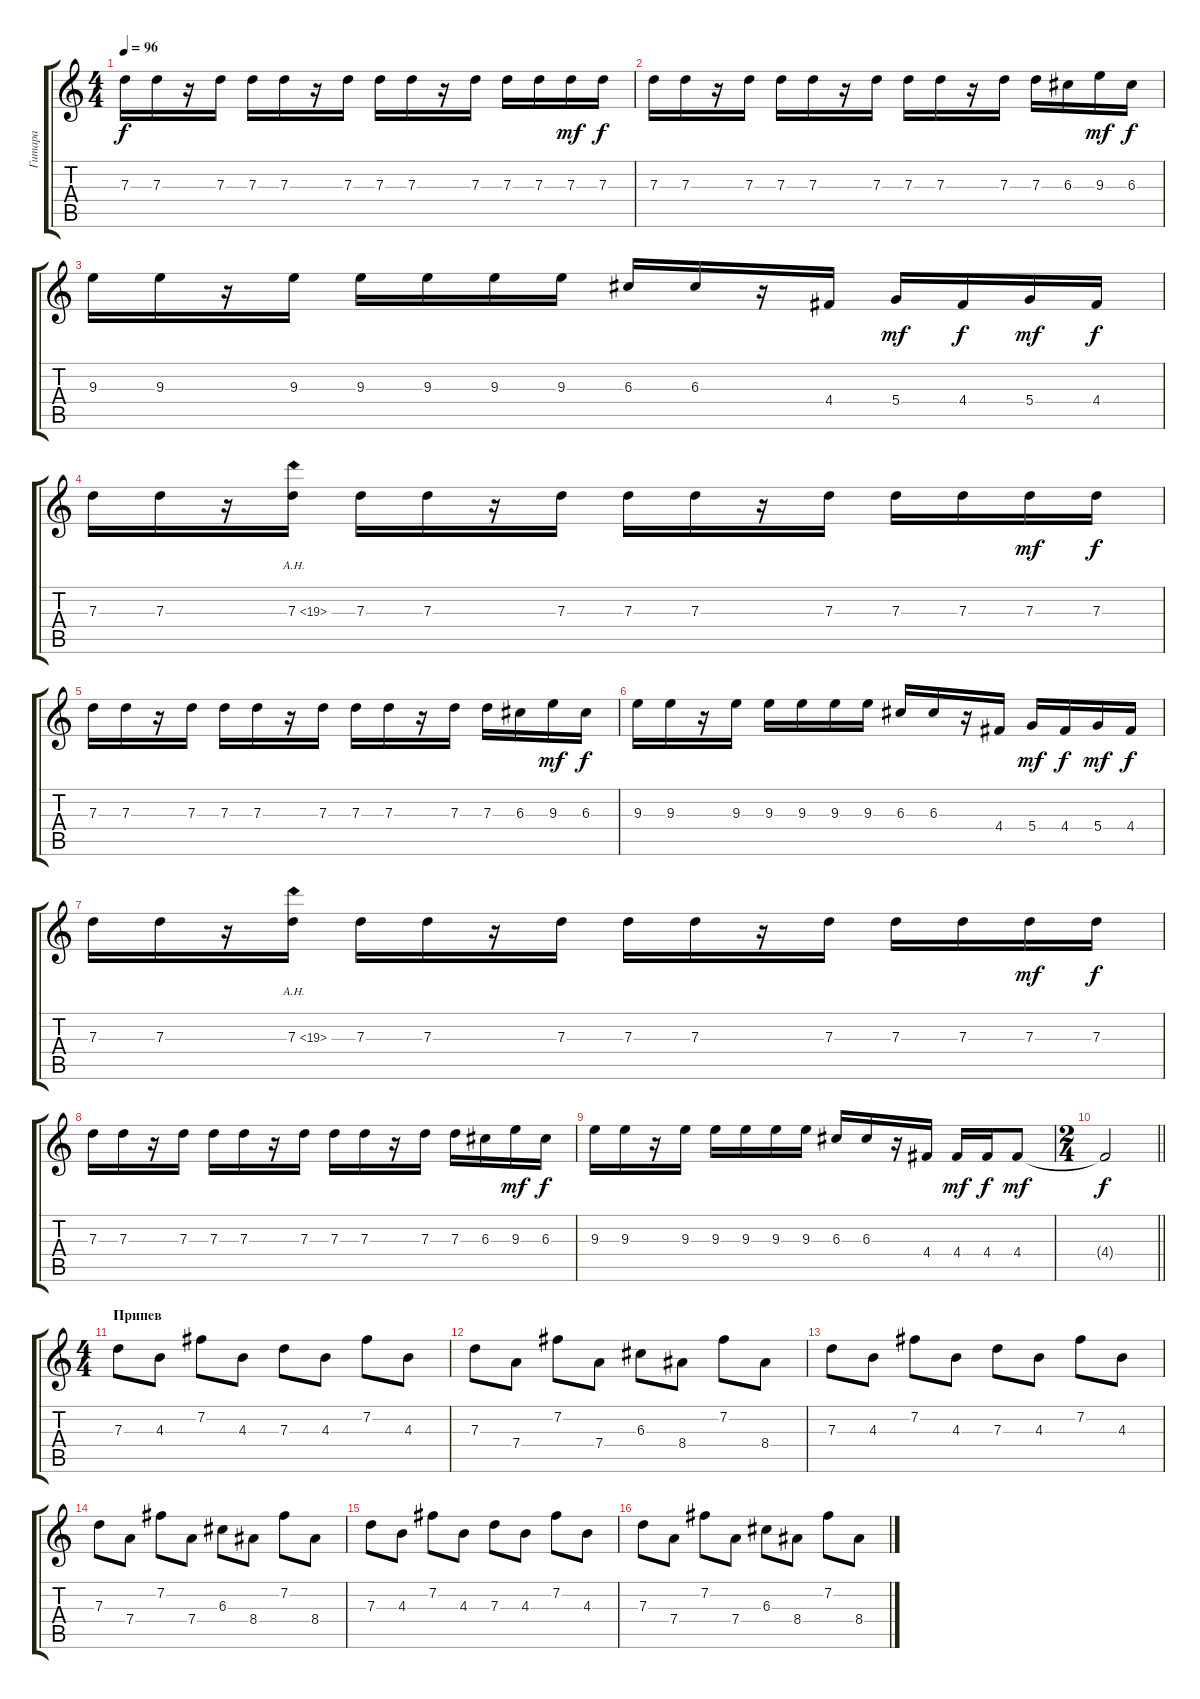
\track ("Гитара" "Гитара") {instrument overdrivenguitar}
\staff {score tabs}
\tuning (E4 B3 G3 D3 A2 E2) {hide}
\ts (4 4)
\tempo 96
\clef g2
\ks c
7.3.16{dy f} 7.3.16 r.16 7.3.16 7.3.16 7.3.16 r.16 7.3.16 7.3.16 7.3.16 r.16 7.3.16 7.3.16 7.3.16 7.3.16{dy mf} 7.3.16{dy f} |
7.3.16 7.3.16 r.16 7.3.16 7.3.16 7.3.16 r.16 7.3.16 7.3.16 7.3.16 r.16 7.3.16 7.3.16 6.3.16 9.3.16{dy mf} 6.3.16{dy f} |
9.3.16 9.3.16 r.16 9.3.16 9.3.16 9.3.16 9.3.16 9.3.16 6.3.16 6.3.16 r.16 4.4.16 5.4.16{dy mf} 4.4.16{dy f} 5.4.16{dy mf} 4.4.16{dy f} |
7.3.16 7.3.16 r.16 7.3{ah 12}.16 7.3.16 7.3.16 r.16 7.3.16 7.3.16 7.3.16 r.16 7.3.16 7.3.16 7.3.16 7.3.16{dy mf} 7.3.16{dy f} |
7.3.16 7.3.16 r.16 7.3.16 7.3.16 7.3.16 r.16 7.3.16 7.3.16 7.3.16 r.16 7.3.16 7.3.16 6.3.16 9.3.16{dy mf} 6.3.16{dy f} |
9.3.16 9.3.16 r.16 9.3.16 9.3.16 9.3.16 9.3.16 9.3.16 6.3.16 6.3.16 r.16 4.4.16 5.4.16{dy mf} 4.4.16{dy f} 5.4.16{dy mf} 4.4.16{dy f} |
7.3.16 7.3.16 r.16 7.3{ah 12}.16 7.3.16 7.3.16 r.16 7.3.16 7.3.16 7.3.16 r.16 7.3.16 7.3.16 7.3.16 7.3.16{dy mf} 7.3.16{dy f} |
7.3.16 7.3.16 r.16 7.3.16 7.3.16 7.3.16 r.16 7.3.16 7.3.16 7.3.16 r.16 7.3.16 7.3.16 6.3.16 9.3.16{dy mf} 6.3.16{dy f} |
9.3.16 9.3.16 r.16 9.3.16 9.3.16 9.3.16 9.3.16 9.3.16 6.3.16 6.3.16 r.16 4.4.16 4.4.16{dy mf} 4.4.16{dy f} 4.4.8{dy mf} |
\ts (2 4)
\barLineRight lightlight
4.4{t}.2{dy f} |
\ts (4 4)
\section ("" "Припев")
7.3.8{volume 14} 4.3.8 7.2.8 4.3.8 7.3.8 4.3.8 7.2.8 4.3.8 |
7.3.8 7.4.8 7.2.8 7.4.8 6.3.8 8.4.8 7.2.8 8.4.8 |
7.3.8{volume 14} 4.3.8 7.2.8 4.3.8 7.3.8 4.3.8 7.2.8 4.3.8 |
7.3.8 7.4.8 7.2.8 7.4.8 6.3.8 8.4.8 7.2.8 8.4.8 |
7.3.8{volume 14} 4.3.8 7.2.8 4.3.8 7.3.8 4.3.8 7.2.8 4.3.8 |
7.3.8 7.4.8 7.2.8 7.4.8 6.3.8 8.4.8 7.2.8 8.4.8
